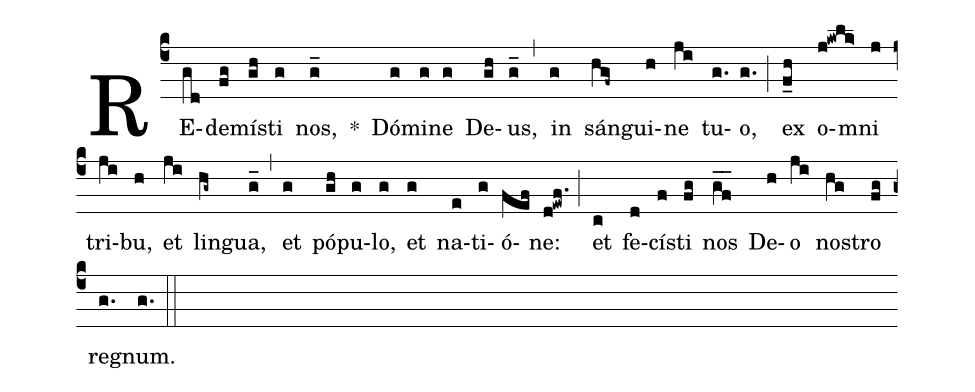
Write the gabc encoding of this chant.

%%
(c4)
RE(gd)de(fg)mí(gh)sti(g) nos,(g_) *()
Dó(g)mi(g)ne(g) De(gh)us,(g_) (,)
in(g) sán(hgf~)gui(h)ne(ji) tu(g.)o,(g.) (;)
ex(f_h) o(j!kwlk>)mni(j) tri(ji)bu,(h) et(ji) lin(hg~)gua,(g_) (,)
et(g) pó(gh)pu(g)lo,(g) et(g) na(e)ti(g)ó(fef)ne:(d!ewf.) (;)
et(c) fe(d)cí(f)sti(fg) nos(g_f_) De(h)o(ji) no(hg)stro(fg) re(g.)gnum.(g.) (::)
